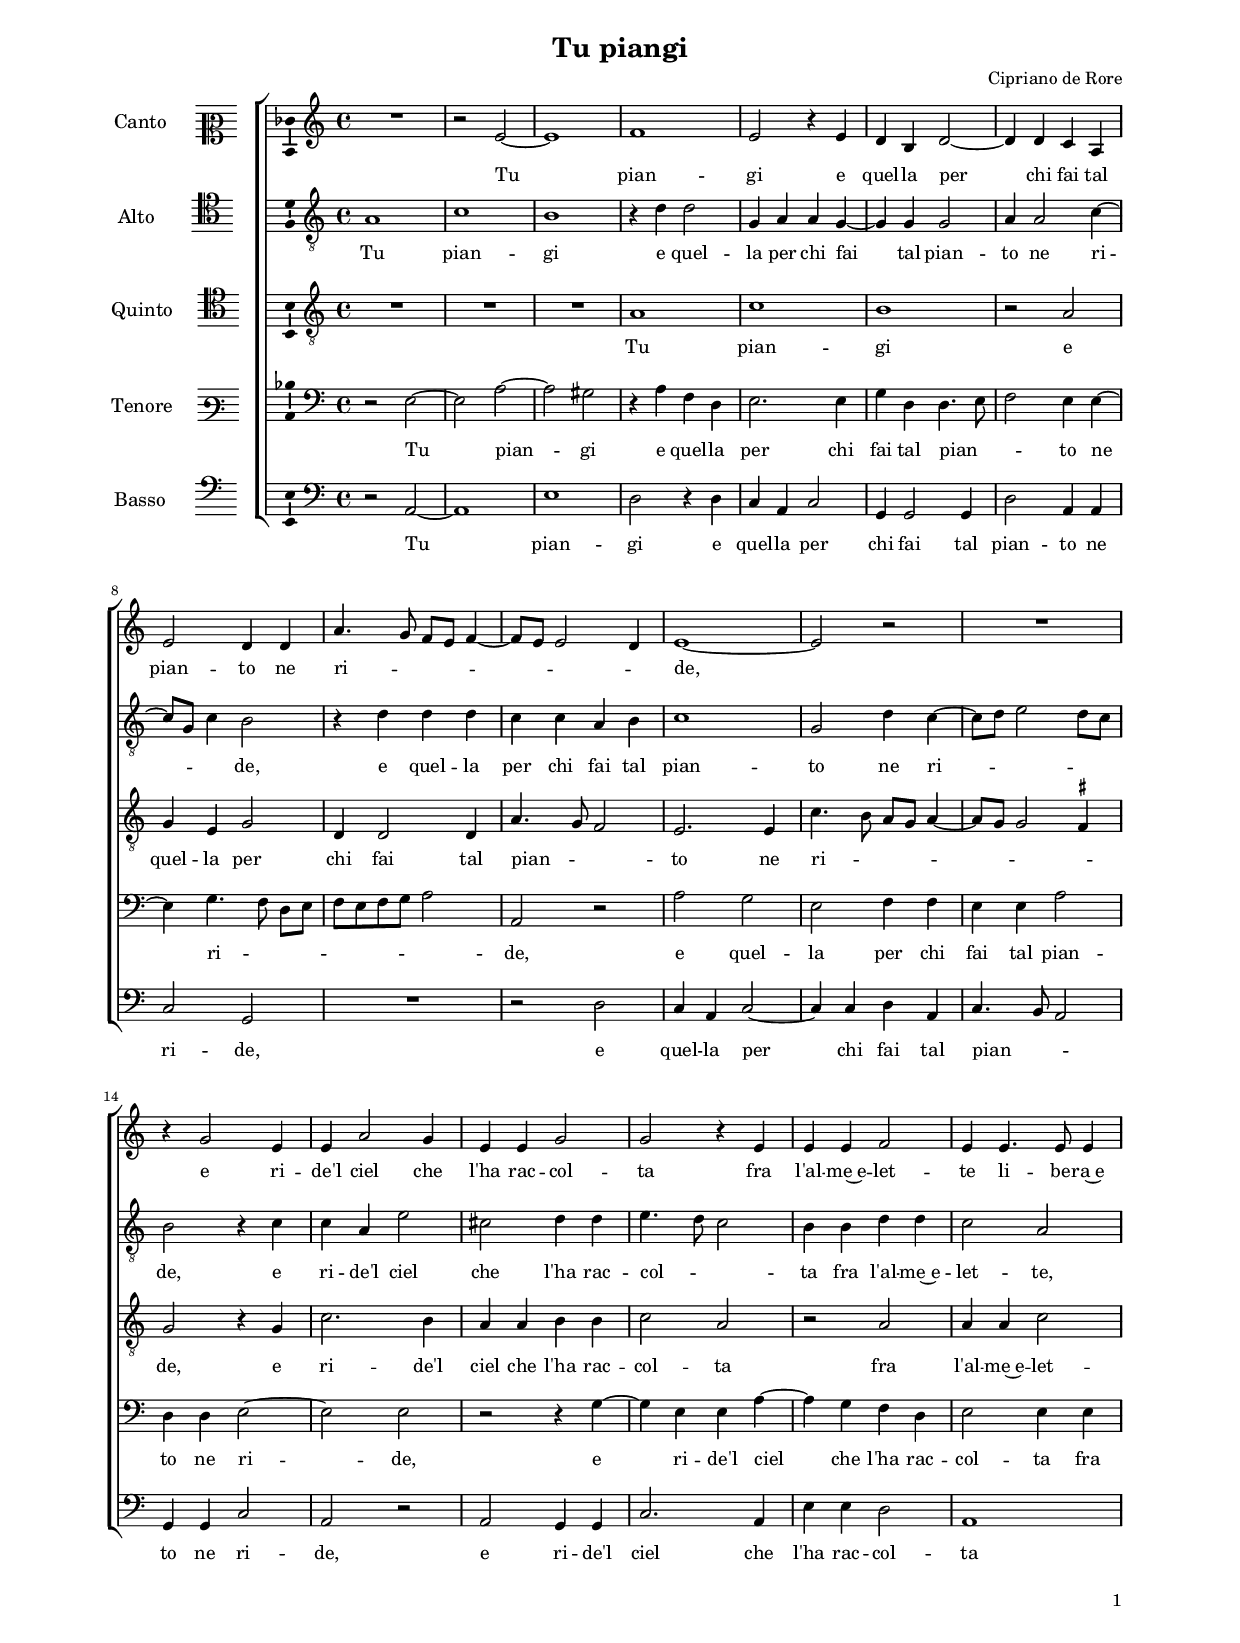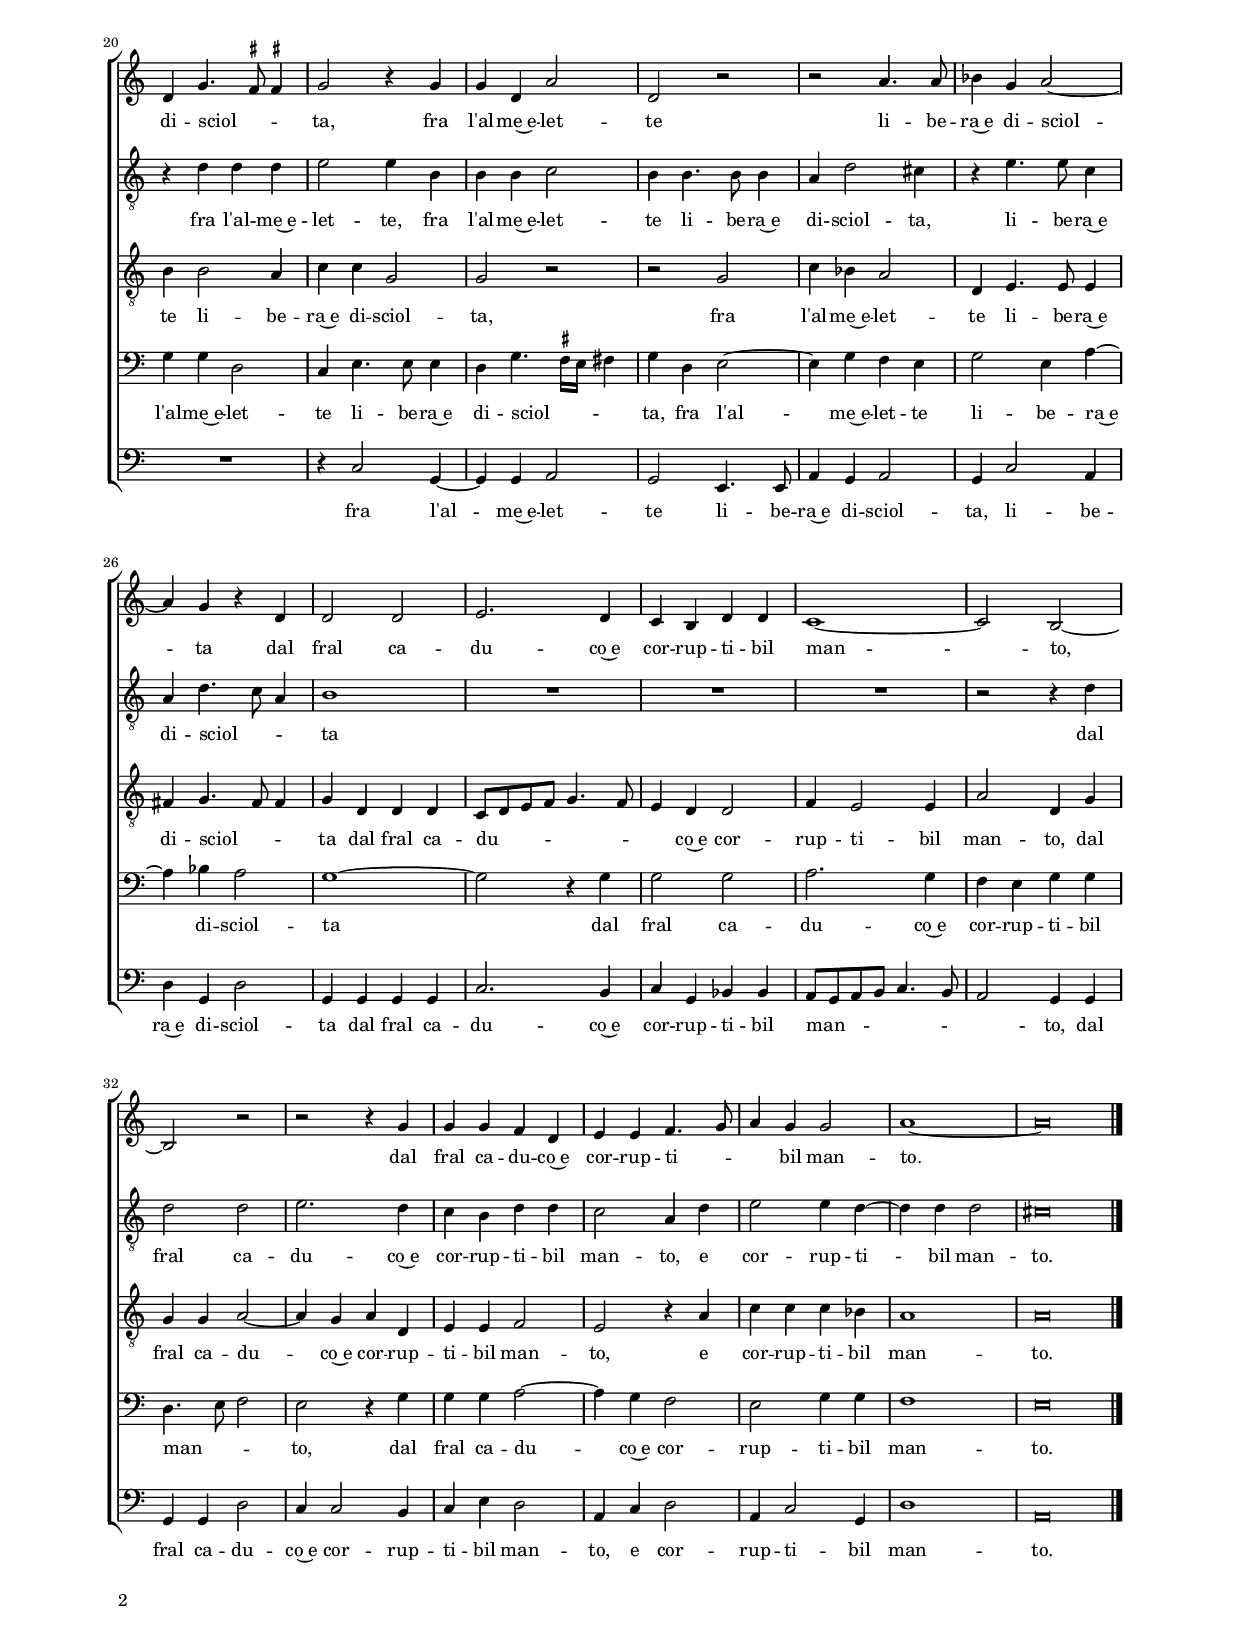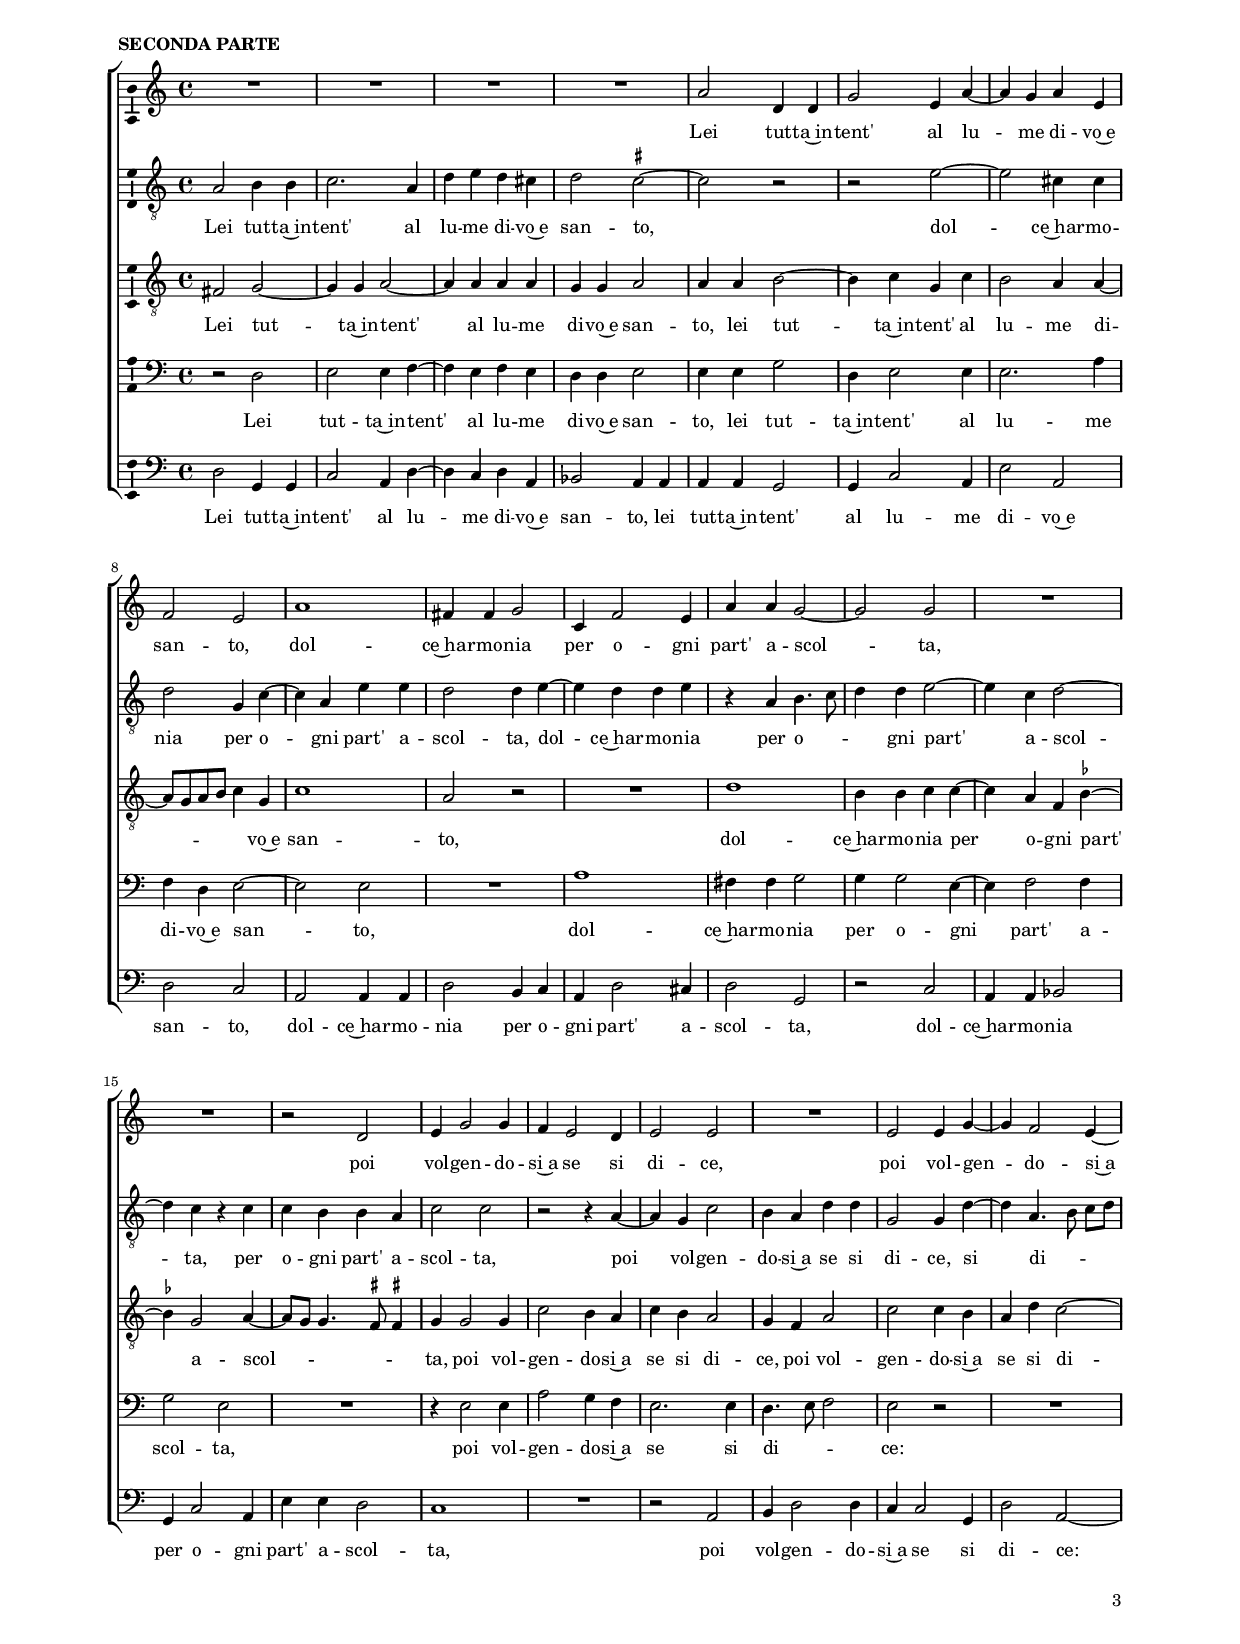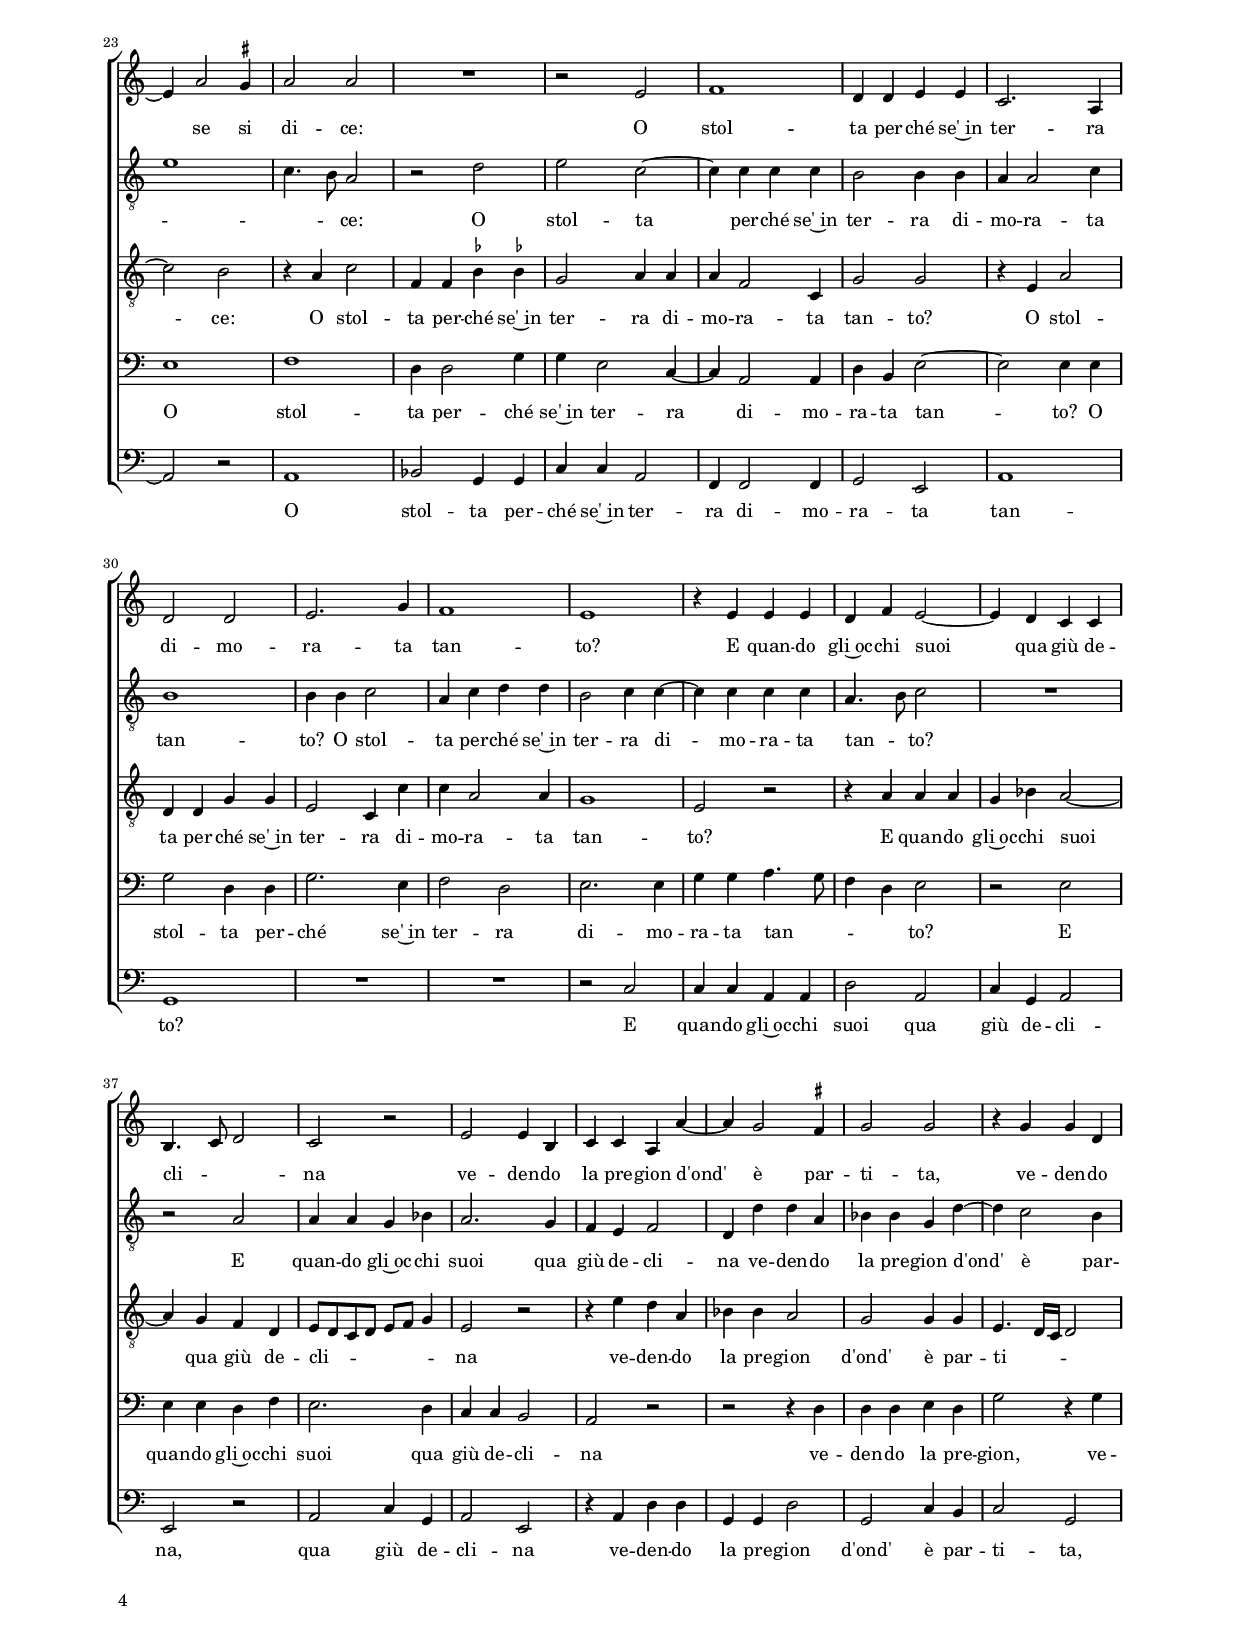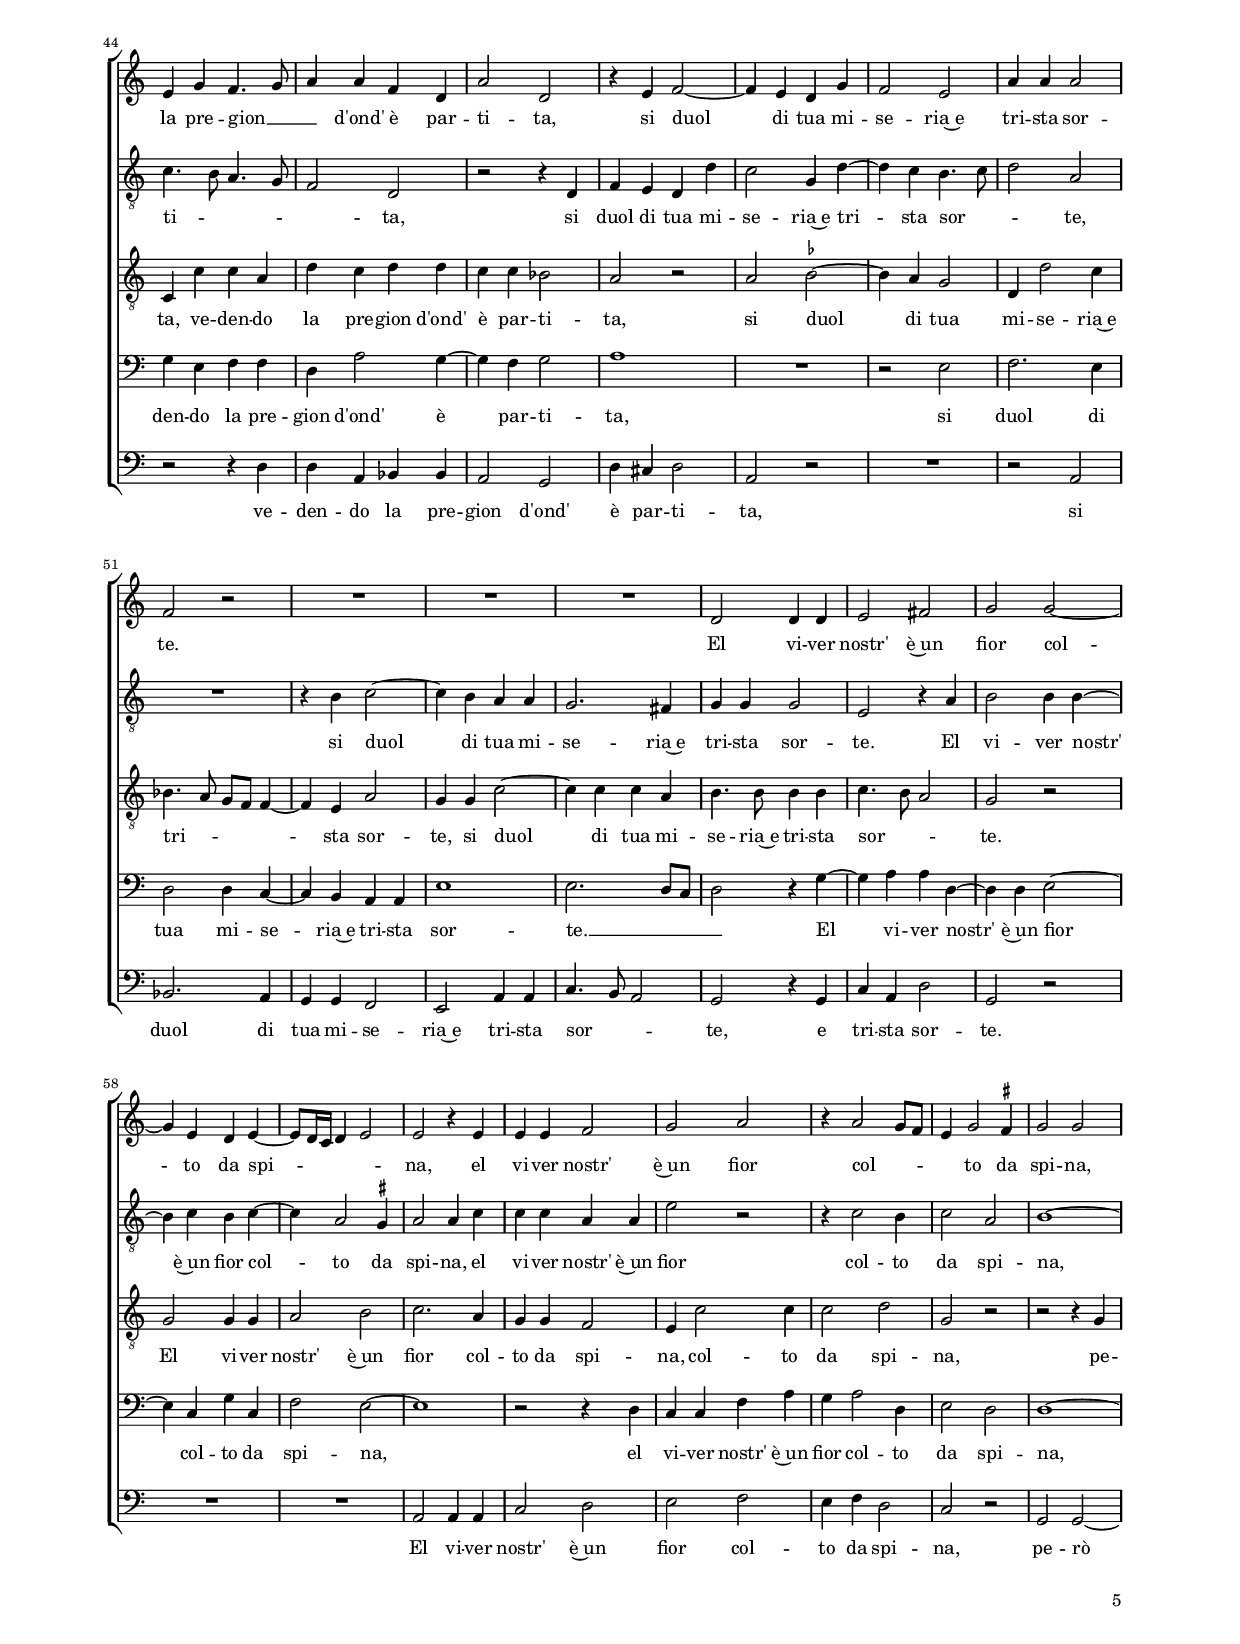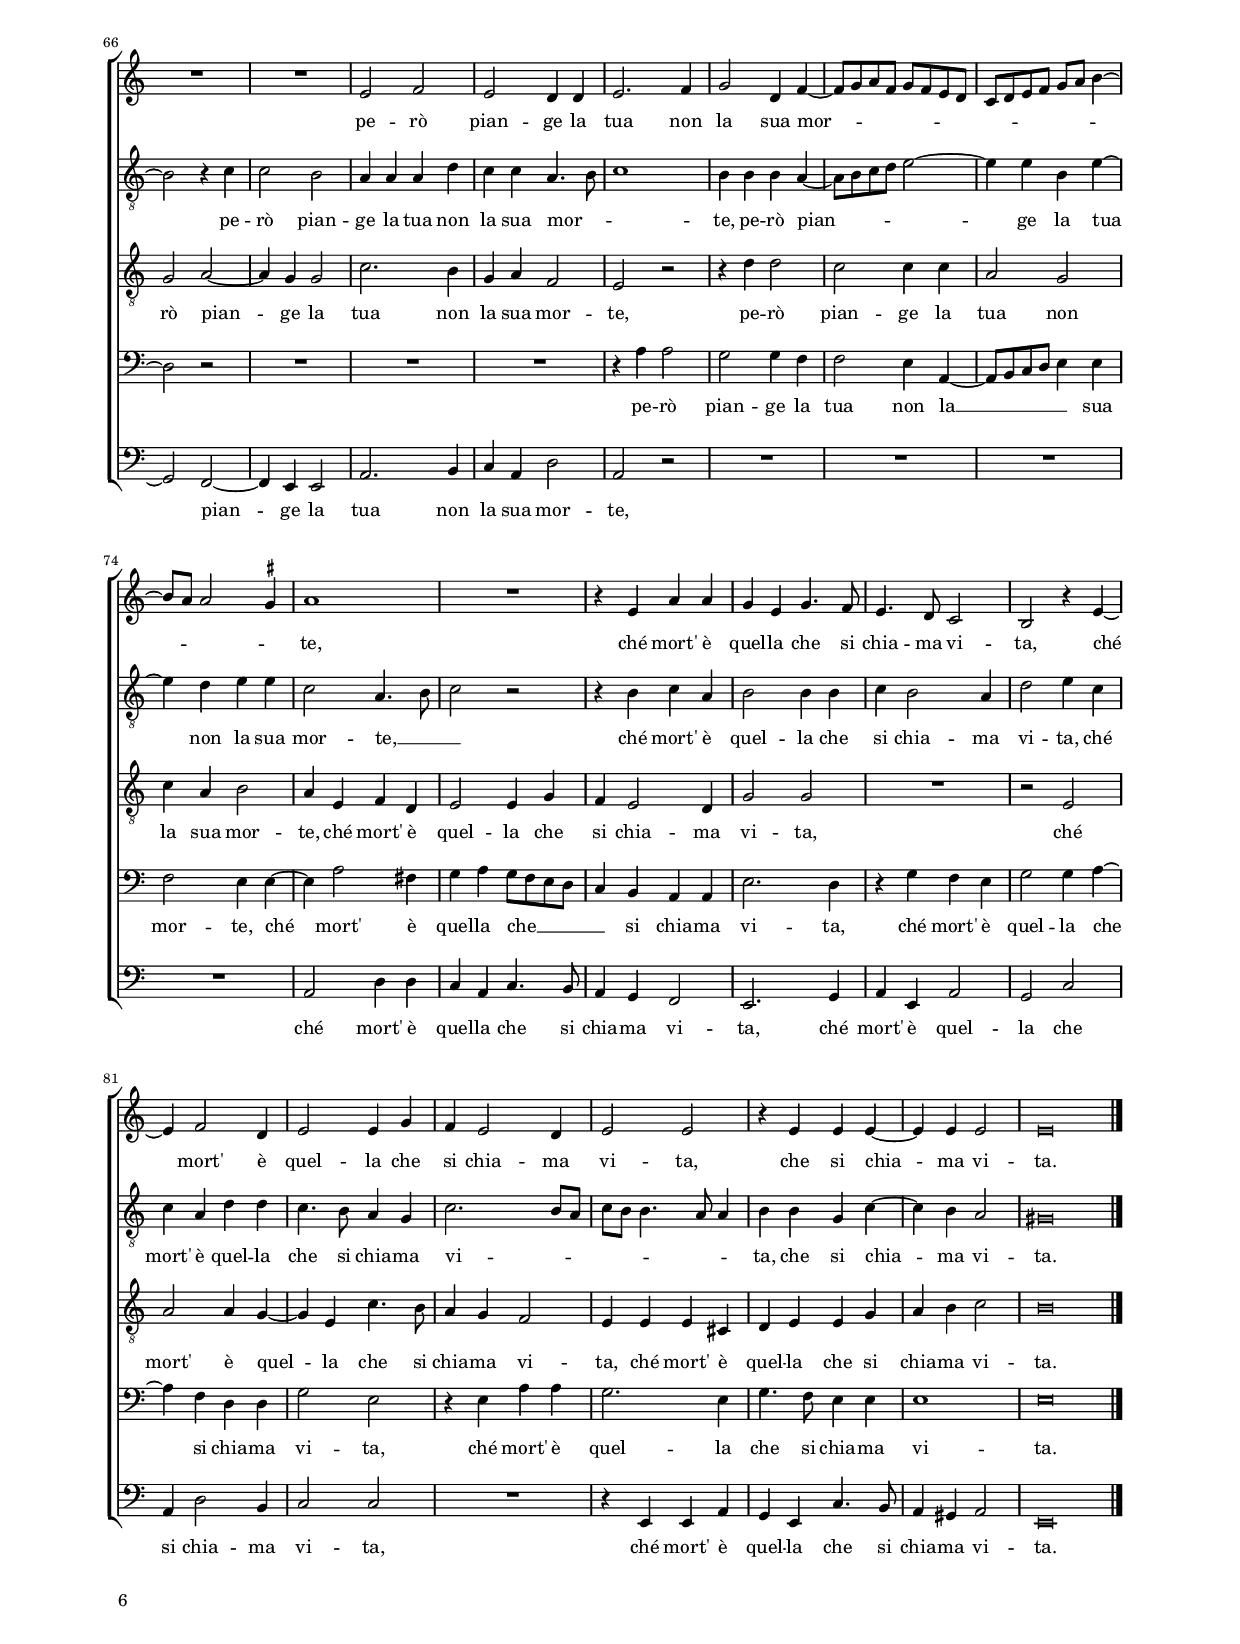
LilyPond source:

\header
{
  title="Tu piangi"
  composer="Cipriano de Rore"
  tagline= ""
}

\version "2.18.2"
\language deutsch
#(set-global-staff-size 15)
% #(set-default-paper-size "letter")
#(ly:set-option 'point-and-click #f)

	
	ficta = { \once \set suggestAccidentals = ##t }
	
	forget = #(define-music-function (parser location music) (ly:music?) #{
		\accidentalStyle forget
		$music
		\accidentalStyle default
		#})
	

\paper
	{
	top-margin = 1.8 \cm
	bottom-margin = 1.2 \cm
	left-margin = 2 \cm
	right-margin = 2 \cm
	ragged-bottom = ##f
	ragged-last-bottom = ##t
	print-page-number = ##f
	score-system-spacing = #'((basic-distance . 16) (minimum-distance . 14) (padding . 5) (strechability . 150))
	system-system-spacing = #'((basic-distance . 16) (minimum-distance . 14) (padding . 5) (strechability . 150))
        oddFooterMarkup=\markup   \fill-line { "" \fromproperty #'page:page-number-string }
        evenFooterMarkup=\markup  \fill-line { \fromproperty #'page:page-number-string "" }
        last-bottom-spacing = #'((basic-distance . 12) (minimum-distance . 7) (padding . 4))
%	systems-per-page = 3
%	page-count = 6
%	min-systems-per-page = 3
	}

global = {
    % \set Staff.autoBeaming = ##f
	\key c \major
    \time 4/4
    \set Score.tempoHideNote = ##t
    \tempo 4 = 100
    \skip 1*37 \set Score.measureLength = #(ly:make-moment 2/1)
    \skip 1*2
    \bar "|."
	}
	

incipitcantus = \markup { \score {
	{
	\set Staff.instrumentName = \markup { \fontsize #1 "Canto" }
	\key c \major
	\clef mezzosoprano
	s4 \bar ""
	}
	\layout  {
	raggedright = ##t
	indent = 1.8 \cm
	line-width = 2.5 \cm
	\context { \Staff \remove Time_signature_engraver }
	\override Staff.Clef.Y-extent = #'(0 . 0)
	}} \hspace #1 }
      
      
incipitaltus = \markup { \score {
	{
	\set Staff.instrumentName = \markup { \fontsize #1 "Alto" }
	\key c \major
	\clef tenor
	s4 \bar ""
	}
	\layout  {
	raggedright = ##t
	indent = 1.8 \cm
	line-width = 2.5 \cm
	\context { \Staff \remove Time_signature_engraver }
	\override Staff.Clef.Y-extent = #'(0 . 0)
	}} \hspace #1 }

      
incipitquintus = \markup { \score {
	{
	\set Staff.instrumentName = \markup { \fontsize #1 "Quinto" }
	\key c \major
	\clef tenor
	s4 \bar ""
	}
	\layout  {
	raggedright = ##t
	indent = 1.8 \cm
	line-width = 2.5 \cm
	\context { \Staff \remove Time_signature_engraver }
	\override Staff.Clef.Y-extent = #'(0 . 0)
	}} \hspace #1 }
      

incipittenor = \markup { \score {
	{
	\set Staff.instrumentName = \markup { \fontsize #1 "Tenore" }
	\key c \major
	\clef varbaritone
	s4 \bar ""
	}
	\layout  {
	raggedright = ##t
	indent = 1.8 \cm
	line-width = 2.5 \cm
	\context { \Staff \remove Time_signature_engraver }
	\override Staff.Clef.Y-extent = #'(0 . 0)
	}} \hspace #1 }
      
      
incipitbassus = \markup { \score {
	{
	\set Staff.instrumentName = \markup { \fontsize #1 "Basso" }
	\key c \major
	\clef subbass
	s4 \bar ""
	}
	\layout  {
	raggedright = ##t
	indent = 1.8 \cm
	line-width = 2.5 \cm
	\context { \Staff \remove Time_signature_engraver }
	\override Staff.Clef.Y-extent = #'(0 . 0)
	}} \hspace #1 }


cantus =  \relative c'
	{
    R1    
	r2 e~
	e1
	f1
%5
	e2 r4 e |
	d4 h d2~
	d4 d c a
	e'2 d4 d
	a'4. g8 f[ e] f4~ 
%10
	f8 e e2 d4 |
	e1~
	e2 r
	R1
	r4 g2 e4
%15
	e4 a2 g4 |
	e4 e g2
	g2 r4 e
	e4 e f2
	e4 e4. e8 e4
%20
	d4 g4. \ficta fis8 \ficta fis!4 |
	g2 r4 g
	g4 d a'2
	d,2 r
	r2 a'4. a8
%25
	b4 g a2~ |
	a4 g r d
	d2 d
	e2. d4
	c4 h d d
%30
	c1~ |
	c2 h~
	h2 r
	r2 r4 g'
	g4 g f d
%35
	e4 e f4. g8
	a4 g g2
    a1~
	a\breve |
	}


altus =  \relative c'
    {
	a1
	c1
	h1
	r4 d d2
%5
	g,4 a a g~ |
	g4 g g2
	a4 a2 c4~
	c8 g c4 h2
	r4 d d d
%10
	c4 c a h |
	c1
	g2 d'4 c~
	c8 d e2 d8 c
	h2 r4 c
%15
	c4 a e'2 
	cis2 d4 d
	e4. d8 c2
	h4 h d d
	c2 a
%20
	r4 d d d |
	e2 e4 h
	h4 h c2
	h4 h4. h8 h4
	a4 d2 cis4
%25
	r4 e4. e8 c4 |
	a4 d4. c8 a4
	h1
	R1
	R1
%30
	R1 |
	r2 r4 d
	d2 d
	e2. d4
	c4 h d d
%35
	c2 a4 d |
	e2 e4 d~
	d4 d d2
	cis\breve |
	}


quintus =  \relative c'
	{
	R1
	R1
	R1
	a1
%5
	c1 |
	h1
	r2 a
	g4 e g2
	d4 d2 d4
%10
	a'4. g8 f2 |
	e2. e4
	c'4. h8 a[ g] a4~
	a8 g g2 \ficta fis4
	g2 r4 g
%15
	c2. h4 |
	a4 a h h
	c2 a
	r2 a
	a4 a c2
%20
	h4 h2 a4 |
	c4 c g2
	g2 r
	r2 g
	c4 b a2
%25
	d,4 e4. e8 e4 |
	fis4 g4. fis8 fis4
	g4 d d d
	c8 d e f g4. f8
	e4 d d2
%30
	f4 e2 e4 |
	a2 d,4 g
	g4 g a2~
	a4 g a d,
	e4 e f2
%35
	e2 r4 a |
	c4 c c b
	a1
	a\breve |
	}


tenor  =  \relative c
	{
	r2 e~
	e2 a~
	a2 gis
	r4 a f d
%5
	e2. e4 |
	g4 d d4. e8
	f2 e4 e~
	e4 g4. f8 d[ e]
	f8 e f g a2
%10
	a,2 r |
	a'2 g
	e2 f4 f
	e4 e a2
	d,4 d e2~
%15
	e2 e |
	r2 r4 g~
	g4 e e a~
	a4 g f d
	e2 e4 e
%20
	g4 g d2 |
	c4 e4. e8 e4
	d4 g4. \ficta fis16 e fis!4
	g4 d e2~
	e4 g f e
%25
	g2 e4 a~ |
	a4 b a2
	g1~
	g2 r4 g
	g2 g
%30
	a2. g4 |
	f4 e g g
	d4. e8 f2
	e2 r4 g
	g4 g a2~
%35
	a4 g f2 |
	e2 g4 g
	f1
	e\breve |
	}


bassus  =  \relative c
	{
	r2 a~
	a1
	e'1
	d2 r4 d
%5
	c4 a c2 |
	g4 g2 g4
	d'2 a4 a
	c2 g
	R1
%10
	r2 d' |
	c4 a c2~
	c4 c d a
	c4. h8 a2
	g4 g c2
%15
	a2 r |
	a2 g4 g
	c2. a4
	e'4 e d2
	a1
%20
	R1 |
	r4 c2 g4~
	g4 g a2
	g2 e4. e8
	a4 g a2
%25
	g4 c2 a4 |
	d4 g, d'2
	g,4 g g g
	c2. h4
	c4 g b b
%30
	a8 g a h c4. h8 |
	a2 g4 g
	g4 g d'2
	c4 c2 h4
	c4 e d2
%35
	a4 c d2 |
	a4 c2 g4
	d'1
	a\breve |
	}


lyricscantus = \lyricmode {
	Tu pian -- gi e quel -- la per chi fai tal pian -- to ne ri -- _ _ _ _ _ _ _ de,
    e ri -- de'l ciel che l'ha rac -- col -- ta
    fra l'al -- me~e -- let -- te li -- be -- ra~e di -- sciol -- _ _ ta,
    fra l'al -- me~e -- let -- te li -- be -- ra~e di -- sciol -- ta
    dal fral ca -- du -- co~e cor -- rup -- ti -- bil man -- to,
    dal fral ca -- du -- co~e cor -- rup -- ti -- _ _ bil man -- to.
	}


lyricsaltus = \lyricmode {
	Tu pian -- gi e quel -- la per chi fai tal pian -- to ne ri -- _ _ de,
    e quel -- la per chi fai tal pian -- to ne ri -- _ _ _ _ de,
    e ri -- de'l ciel che l'ha rac -- col -- _ _ ta
    fra l'al -- me~e -- let -- te,
    fra l'al -- me~e -- let -- te,
    fra l'al -- me~e -- let -- te li -- be -- ra~e di -- sciol -- ta,
    li -- be -- ra~e di -- sciol -- _ _ ta
    dal fral ca -- du -- co~e cor -- rup -- ti -- bil man -- to,
    e cor -- rup -- ti -- bil man -- to.
	}


lyricsquintus = \lyricmode {
	Tu pian -- gi e quel -- la per chi fai tal pian -- _ _ to ne ri -- _ _ _ _ _ _ _ de,
    e ri -- de'l ciel che l'ha rac -- col -- ta
    fra l'al -- me~e -- let -- te li -- be -- ra~e di -- sciol -- ta,
    fra l'al -- me~e -- let -- te li -- be -- ra~e di -- sciol -- _ _ ta
    dal fral ca -- du -- _ _ _ _ _ _ co~e cor -- rup -- ti -- bil man -- to,
    dal fral ca -- du -- co~e cor -- rup -- ti -- bil man -- to,
    e cor -- rup -- ti -- bil man -- to.
	}


lyricstenor = \lyricmode {
	Tu pian -- gi e quel -- la per chi fai tal pian -- _ _ to ne ri -- _ _ _ _ _ _ _ _ de,
    e quel -- la per chi fai tal pian -- to ne ri -- de,
    e ri -- de'l ciel che l'ha rac -- col -- ta
    fra l'al -- me~e -- let -- te li -- be -- ra~e di -- sciol -- _ _ _ ta,
    fra l'al -- me~e -- let -- te li -- be -- ra~e di -- sciol -- ta
    dal fral ca -- du -- co~e cor -- rup -- ti -- bil man -- _ _ to,
    dal fral ca -- du -- co~e cor -- rup -- ti -- bil man -- to.
	}


lyricsbassus = \lyricmode {
	Tu pian -- gi e quel -- la per chi fai tal pian -- to ne ri -- de,
    e quel -- la per chi fai tal pian -- _ _ to ne ri -- de,
    e ri -- de'l ciel che l'ha rac -- col -- ta
    fra l'al -- me~e -- let -- te li -- be -- ra~e di -- sciol -- ta,
    li -- be -- ra~e di -- sciol -- ta
    dal fral ca -- du -- co~e cor -- rup -- ti -- bil man -- _ _ _ _ _ _ to,
    dal fral ca -- du -- co~e cor -- rup -- ti -- bil man -- to,
    e cor -- rup -- ti -- bil man -- to.
	}


\score
{  
	% \transpose {
	\new ChoirStaff \with { \override StaffGrouper.staff-staff-spacing.basic-distance = #12 }
	<<

	\new Staff << \global
	\new Voice="v1" {
		\set Staff.instrumentName=\incipitcantus
		\set Staff.midiInstrument = "reed organ"
		\clef violin
		\cantus }
	\new Lyrics \lyricsto "v1" {\lyricscantus }
	>>


	\new Staff << \global
	\new Voice="v2" {
		\set Staff.instrumentName=\incipitaltus
		\set Staff.midiInstrument = "reed organ"
                \clef "G_8"
		\altus}
	\new Lyrics \lyricsto "v2" {\lyricsaltus }
	>>


	\new Staff << \global
	\new Voice="v5" {
		\set Staff.instrumentName=\incipitquintus
		\set Staff.midiInstrument = "reed organ"
		\clef "G_8"
		\quintus}
	\new Lyrics \lyricsto "v5" {\lyricsquintus }
	>>
    

	\new Staff << \global
	\new Voice="v3" {
		\set Staff.instrumentName=\incipittenor
		\set Staff.midiInstrument = "reed organ"
		\clef bass
		\tenor }
	\new Lyrics \lyricsto "v3" {\lyricstenor }
	>>


	\new Staff << \global
	\new Voice="v4" {
		\set Staff.instrumentName=\incipitbassus
		\set Staff.midiInstrument = "reed organ"
		\clef bass
		\bassus }
	\new Lyrics \lyricsto "v4" {\lyricsbassus}
	>>

	>>
	% } % transpose

	\layout
	{
	indent = 2.5 \cm
	\context { \Staff \override TimeSignature.break-visibility = #end-of-line-invisible }
	\context { \Lyrics \override VerticalAxisGroup.nonstaff-relatedstaff-spacing.padding = #1.4 }
%	\context { \Lyrics \override LyricText.font-size = #1 }
	\context { \Staff \consists "Ambitus_engraver" }
	\context { \Score \override BarNumber.padding = #2 }
	\context { \Voice \override NoteHead.style = #'baroque }
	}


\midi
	{
	}

}

%%%%%%%%%%%%%%%%%%%%  SECUNDA PARS %%%%%%%%%%%%%%%%%%%%


global = {
	\key c \major
    \time 4/4 % \set Score.measureLength = #(ly:make-moment 2/1)
    \set Score.tempoHideNote = ##t
    \tempo 4 = 100
    \skip 1*86 
    \set Score.measureLength = #(ly:make-moment 2/1)
    \skip 1*2 \bar "|."
	}


cantus =  \relative c'
	{
	R1
	R1
	R1
	R1
%5
	a'2 d,4 d |
	g2 e4 a~
	a4 g a e
	f2 e
	a1
%10
	fis4 fis g2 |
	c,4 f2 e4
	a4 a g2~
	g2 g
	R1
%15
	R1 |
	r2 d
	e4 g2 g4
	f4 e2 d4
	e2 e
%20
	R1 |
	e2 e4 g~
	g4 f2 e4~
	e4 a2 \ficta gis4
	a2 a
%25
	R1 |
	r2 e
	f1
	d4 d e e
	c2. a4
%30
	d2 d |
	e2. g4
	f1
	e1
	r4 e e e
%35
	d4 f e2~ |
	e4 d c c
	h4. c8 d2
	c2 r
	e2 e4 h
%40
	c4 c a a'~ |
	a4 g2 \ficta fis4
	g2 g
	r4 g g d
	e4 g f4. g8
%45
	a4 a f d |
	a'2 d,
	r4 e f2~
	f4 e d g
	f2 e
%50
	a4 a a2 |
	f2 r
	R1
	R1
    R1
%55
    d2 d4 d |
	e2 fis 
    g2 g~
	g4 e d e~
	e8 d16 c d4 e2
%60
    e2 r4 e
	e4 e f2 |
	g2 a
	r4 a2 g8 f
	e4 g2 \ficta fis4
%65
    g2 g
	R1 |
	R1
	e2 f
	e2 d4 d
%70
    e2. f4
	g2 d4 f~ |
	f8 g a f g f e d
	c8 d e f  g8 a h4~
	h8 a a2 \ficta gis4
%75
    a1
	R1 |
	r4 e a a
	g4 e g4. f8
	e4. d8 c2
%80    
    h2 r4 e~
	e4 f2 d4 |
	e2 e4 g
	f4 e2 d4
	e2 e
%85
    r4 e e e~
	e4 e e2 |
	e\breve |
	}


altus =  \relative c'
    {
	a2 h4 h
	c2. a4
	d4 e d cis
	d2 \ficta cis~
%5
	\ficta cis2 r |
	r2 e~
	e2 cis4 cis
	d2 g,4 c~
	c4 a e' e
%10
	d2 d4 e~ |
	e4 d d e
	r4 a, h4. c8
	d4 d e2~
	e4 c d2~
%15
	d4 c r c |
	c4 h h a
	c2 c
	r2 r4 a~
	a4 g c2
%20
	h4 a d d |
	g,2 g4 d'~
	d4 a4. h8 c[ d]
	e1
	c4. h8 a2
%25
	r2 d |
	e2 c~
	c4 c c c
	h2 h4 h
	a4 a2 c4
%30
	h1 |
	h4 h c2
	a4 c d d
	h2 c4 c~
	c4 c c c
%35
	a4. h8 c2 |
	R1
	r2 a
	a4 a g b
	a2. g4
%40
	f4 e f2 |
	d4 d' d a
	b4 b g d'~
	d4 c2 h4
	c4. h8 a4. g8
%45
	f2 d |
	r2 r4 d
	f4 e d d'
	c2 g4 d'~
	d4 c h4. c8
%50
	d2 a |
	R1
	r4 h c2~
	c4 h a a
	g2. fis4
%55
	g4 g g2 |
	e2 r4 a
	h2 h4 h~
	h4 c h c~
	c4 a2 \ficta gis4
%60
	a2 a4 c |
	c4 c a a
	e'2 r
	r4 c2 h4
	c2 a
%65
	h1~ |
	h2 r4 c
	c2 h
	a4 a a d
	c4 c a4. h8
%70
	c1 |
	h4 h h a~
	a8 h c d e2~
	e4 e h e~
	e4 d e e
%75
	c2 a4. h8 |
	c2 r
	r4 h c a
	h2 h4 h
	c4 h2 a4
%80
	d2 e4 c |
	c4 a d d
	c4. h8 a4 g
	c2. h8 a
	c8 h h4. a8 a4
%85
	h4 h g c~ |
	c4 h a2
	gis\breve |
	}


quintus =  \relative c'
	{
	fis,2 g~
	g4 g a2~
	a4 a a a
	g4 g a2
%5
	a4 a h2~ |
	h4 c g c
	h2 a4 a~
	a8 g a h c4 g
	c1
%10
	a2 r |
	R1
	d1
	h4 h c c~
	c4 a f \ficta b~
%15
	\ficta b4 g2 a4~ |
	a8 g g4. \ficta fis8 \ficta fis!4
	g4 g2 g4
	c2 h4 a
	c4 h a2
%20
	g4 f a2 |
	c2 c4 h
	a4 d c2~
	c2 h
	r4 a c2
%25
	f,4 f \ficta b \ficta b! |
	g2 a4 a
	a4 f2 c4
	g'2 g
	r4 e a2
%30
	d,4 d g g |
	e2 c4 c'
	c4 a2 a4
	g1
	e2 r
%35
	r4 a a a |
	g4 b a2~
	a4 g f d
	e8 d c d e8[ f] g4
	e2 r
%40
    r4 e' d a |	
	b4 b a2
	g2 g4 g
	e4. d16 c d2
	c4 c' c a
%45
	d4 c d d |
	c4 c b2
	a2 r
	a2 \ficta b~
	\ficta b4 a g2
%50
	d4 d'2 c4 |
	b4. a8 g[ f] f4~
	f4 e a2
	g4 g c2~
	c4 c c a
%55
	h4. h8 h4 h |
	c4. h8 a2
	g2 r
	g2 g4 g
	a2 h
%60
	c2. a4 |
	g4 g f2
	e4 c'2 c4
	c2 d
	g,2 r
%65
	r2 r4 g |
	g2 a~
	a4 g g2
	c2. h4
	g4 a f2
%70
	e2 r |
	r4 d' d2
	c2 c4 c
	a2 g
	c4 a h2
%75
	a4 e f d |
	e2 e4 g
	f4 e2 d4
	g2 g
	R1 
%80
    r2 e |
	a2 a4 g~ |
	g4 e c'4. h8
	a4 g f2
	e4 e e cis
%85
    d4 e e g
	a4 h c2 |
	h\breve |
	}


tenor  =  \relative c
	{
	r2 d
	e2 e4 f~
	f4 e f e
	d4 d e2
%5
	e4 e g2 |
	d4 e2 e4
	e2. a4
	f4 d e2~
	e2 e
%10
	R1 |
	a1
	fis4 fis g2
	g4 g2 e4~
	e4 f2 f4
%15
	g2 e |
	R1
	r4 e2 e4
	a2 g4 f
	e2. e4
%20
	d4. e8 f2 |
	e2 r
	R1
	e1
	f1
%25
	d4 d2 g4 |
	g4 e2 c4~
	c4 a2 a4
	d4 h e2~
	e2 e4 e
%30
	g2 d4 d |
	g2. e4
	f2 d
	e2. e4
	g4 g a4. g8
%35
	f4 d e2 |
	r2 e
	e4 e d f
	e2. d4
	c4 c h2
%40
	a2 r |
	r2 r4 d
	d4 d e d
	g2 r4 g
	g4 e f f
%45
	d4 a'2 g4~ |
	g4 f g2
	a1
	R1
	r2 e
%50
	f2. e4 |
	d2 d4 c~
	c4 h a a
	e'1
	e2. d8 c
%55
	d2 r4 g~ |
	g4 a a d,~
	d4 d e2~
	e4 c g' c,
	f2 e~
%60
	e1 |
	r2 r4 d
	c4 c f a
	g4 a2 d,4
	e2 d
%65
	d1~ |
	d2 r
	R1
	R1
	R1
%70
	r4 a' a2 |
	g2 g4 f
	f2 e4 a,~
	a8 h c d e4 e
	f2 e4 e~
%75
	e4 a2 fis4 |
	g4 a g8 f e d
	c4 h a a
	e'2. d4
	r4 g f e
%80
	g2 g4 a~ |
	a4 f d d
	g2 e
	r4 e a a
	g2. e4
%85
	g4. f8 e4 e |
	e1
	e\breve |
	}


bassus  =  \relative c
	{
	d2 g,4 g
	c2 a4 d~
	d4 c d a
	b2 a4 a
%5
	a4 a g2 |
	g4 c2 a4
	e'2 a,
	d2 c
	a2 a4 a
%10
	d2 h4 c |
	a4 d2 cis4
	d2 g,
	r2 c
	a4 a b2
%15
	g4 c2 a4 |
	e'4 e d2
	c1
	R1
	r2 a
%20
	h4 d2 d4 |
	c4 c2 g4
	d'2 a~
	a2 r
	a1
%25
	b2 g4 g |
	c4 c a2
	f4 f2 f4
	g2 e
	a1
%30
	g1 |
	R1
	R1
	r2 c
	c4 c a a
%35
	d2 a |
	c4 g a2
	e2 r
	a2 c4 g
	a2 e
%40
	r4 a d d |
	g,4 g d'2
	g,2 c4 h
	c2 g
	r2 r4 d'
%45
	d4 a b b |
	a2 g
	d'4 cis d2
	a2 r
	R1
%50
	r2 a |
	b2. a4
	g4 g f2
	e2 a4 a
	c4. h8 a2
%55
	g2 r4 g |
	c4 a d2
	g,2 r
	R1
	R1
%60
	a2 a4 a |
	c2 d
	e2 f
	e4 f d2
	c2 r
%65
	g2 g~ |
	g2 f~
	f4 e e2
	a2. h4
	c4 a d2
%70
	a2 r |
	R1
	R1
	R1
	R1
%75
	a2 d4 d |
	c4 a c4. h8
	a4 g f2
	e2. g4
	a4 e a2
%80
	g2 c |
	a4 d2 h4
	c2 c
	R1
	r4 e, e a
%85
	g4 e c'4. h8 |
	a4 gis a2
    e\breve |
    }


lyricscantus = \lyricmode {
	Lei tut -- ta~in -- tent' al lu -- me di -- vo~e san -- to,
    dol -- ce~har -- mo -- nia per o -- gni part' a -- scol -- ta,
    poi vol -- gen -- do -- si~a se si di -- ce,
    poi vol -- gen -- do -- si~a se si di -- ce: O stol -- ta
    per -- ché se'~in ter -- ra di -- mo -- ra -- ta tan -- to?
    E quan -- do gli~oc -- chi suoi qua giù de -- cli -- _ _ na
    ve -- den -- do la pre -- gion d'ond' è par -- ti -- ta,
    ve -- den -- do la pre -- gion __ _ _ d'ond' è par -- ti -- ta,
    si duol di tua mi -- se -- ria~e tri -- sta sor -- te.
    El vi -- ver nostr' è~un fior col -- to da spi -- _ _ _ _ na,
    el vi -- ver nostr' è~un fior col -- _ _ _ to da spi -- na,
    pe -- rò pian -- ge la tua non la sua mor -- _ _ _ _ _ _ _ _ _ _ _ _ _ _ _ _ _ te,
    ché mort' è quel -- la che si chia -- ma vi -- ta,
    ché mort' è quel -- la che si chia -- ma vi -- ta,
    che si chia -- ma vi -- ta.
	}


lyricsaltus = \lyricmode {
	Lei tut -- ta~in -- tent' al lu -- me di -- vo~e san -- to,
    dol -- ce~har -- mo -- nia per o -- gni part' a -- scol -- ta,
    dol -- ce~har -- mo -- nia per o -- _ _ gni part' a -- scol -- ta,
    per o -- gni part' a -- scol -- ta,
    poi vol -- gen -- do -- si~a se si di -- ce,
    si di -- _ _ _ _ _ _ ce: O stol -- ta
    per -- ché se'~in ter -- ra di -- mo -- ra -- ta tan -- to?
    O stol -- ta
    per -- ché se'~in ter -- ra di -- mo -- ra -- ta tan -- _ to?
    E quan -- do gli~oc -- chi suoi qua giù de -- cli -- na
    ve -- den -- do la pre -- gion d'ond' è par -- ti -- _ _ _ _ ta,
    si duol di tua mi -- se -- ria~e tri -- sta sor -- _ _ te,
    si duol di tua mi -- se -- ria~e tri -- sta sor -- te.
    El vi -- ver nostr' è~un fior col -- to da spi -- na,
    el vi -- ver nostr' è~un fior col -- to da spi -- na,
    pe -- rò pian -- ge la tua non la sua mor -- _ _ te,
    pe -- rò pian -- _ _ _ _ ge la tua non la sua mor -- te, __ _ _
    ché mort' è quel -- la che si chia -- ma vi -- ta,
    ché mort' è quel -- la che si chia -- ma vi -- _ _ _ _ _ _ _ ta,
    che si chia -- ma vi -- ta.
	}


lyricsquintus = \lyricmode {
	Lei tut -- ta~in -- tent' al lu -- me di -- vo~e san -- to,
    lei tut -- ta~in -- tent' al lu -- me di -- _ _ _ _ vo~e san -- to,
    dol -- ce~har -- mo -- nia per o -- gni part' a -- scol -- _ _ _ _ ta,
    poi vol -- gen -- do -- si~a se si di -- ce,
    poi vol -- gen -- do -- si~a se si di -- ce: O stol -- ta
    per -- ché se'~in ter -- ra di -- mo -- ra -- ta tan -- to?
    O stol -- ta
    per -- ché se'~in ter -- ra di -- mo -- ra -- ta tan -- to?
    E quan -- do gli~oc -- chi suoi qua giù de -- cli -- _ _ _ _ _ _ na
    ve -- den -- do la pre -- gion d'ond' è par -- ti -- _ _ _ ta,
    ve -- den -- do la pre -- gion d'ond' è par -- ti -- ta,
    si duol di tua mi -- se -- ria~e tri -- _ _ _ _ sta sor -- te,
    si duol di tua mi -- se -- ria~e tri -- sta sor -- _ _ te.
    El vi -- ver nostr' è~un fior col -- to da spi -- na,
    col -- to da spi -- na,
    pe -- rò pian -- ge la tua non la sua mor -- te,
    pe -- rò pian -- ge la tua non la sua mor -- te,
    ché mort' è quel -- la che si chia -- ma vi -- ta,
    ché mort' è quel -- la che si chia -- ma vi -- ta,
    ché mort' è quel -- la che si chia -- ma vi -- ta.
	}


lyricstenor = \lyricmode {
	Lei tut -- ta~in -- tent' al lu -- me di -- vo~e san -- to,
    lei tut -- ta~in -- tent' al lu -- me di -- vo~e san -- to,
    dol -- ce~har -- mo -- nia per o -- gni part' a -- scol -- ta,
    poi vol -- gen -- do -- si~a se si di -- _ _ ce: O stol -- ta
    per -- ché se'~in ter -- ra di -- mo -- ra -- ta tan -- to?
    O stol -- ta
    per -- ché se'~in ter -- ra di -- mo -- ra -- ta tan -- _ _ _ to?
    E quan -- do gli~oc -- chi suoi qua giù de -- cli -- na
    ve -- den -- do la pre -- gion,
    ve -- den -- do la pre -- gion d'ond' è par -- ti -- ta,
    si duol di tua mi -- se -- ria~e tri -- sta sor -- te. __ _ _ _
    El vi -- ver nostr' è~un fior col -- to da spi -- na,
    el vi -- ver nostr' è~un fior col -- to da spi -- na,
    pe -- rò pian -- ge la tua non la __ _ _ _ _ sua mor -- te,
    ché mort' è quel -- la che __ _ _ _ _ si chia -- ma vi -- ta,
    ché mort' è quel -- la che si chia -- ma vi -- ta,
    ché mort' è quel -- la che si chia -- ma vi -- ta.
	}


lyricsbassus = \lyricmode {
	Lei tut -- ta~in -- tent' al lu -- me di -- vo~e san -- to,
    lei tut -- ta~in -- tent' al lu -- me di -- vo~e san -- to,
    dol -- ce~har -- mo -- nia per o -- gni part' a -- scol -- ta,
    dol -- ce~har -- mo -- nia per o -- gni part' a -- scol -- ta,
    poi vol -- gen -- do -- si~a se si di -- ce: O stol -- ta
    per -- ché se'~in ter -- ra di -- mo -- ra -- ta tan -- to?
    E quan -- do gli~oc -- chi suoi qua giù de -- cli -- na,
    qua giù de -- cli -- na
    ve -- den -- do la pre -- gion d'ond' è par -- ti -- ta,
    ve -- den -- do la pre -- gion d'ond' è par -- ti -- ta,
    si duol di tua mi -- se -- ria~e tri -- sta sor -- _ _ te,
    e tri -- sta sor -- te.
    El vi -- ver nostr' è~un fior col -- to da spi -- na,
    pe -- rò pian -- ge la tua non la sua mor -- te,
    ché mort' è quel -- la che si chia -- ma vi -- ta,
    ché mort' è quel -- la che si chia -- ma vi -- ta,
    ché mort' è quel -- la che si chia -- ma vi -- ta.
	}


\score
	{  
	% \transpose {
	\new ChoirStaff \with { \override StaffGrouper.staff-staff-spacing.basic-distance = #12 }
	<<

	\new Staff <<\global
	\new Voice="v1" {
	  %\set Staff.instrumentName=Cantus
		\set Staff.midiInstrument = "reed organ"
		\clef violin
		\cantus }
	\new Lyrics \lyricsto "v1" {\lyricscantus }
	>>


	\new Staff << \global
	\new Voice="v2" {
	  %\set Staff.instrumentName=Altus
		\set Staff.midiInstrument = "reed organ"
		\clef "G_8"
		\altus}
	\new Lyrics \lyricsto "v2" {\lyricsaltus }
	>>


	\new Staff << \global
	\new Voice="v5" {
	  %\set Staff.instrumentName=Quintus
		\set Staff.midiInstrument = "reed organ"
		\clef "G_8"
		\quintus}
	\new Lyrics \lyricsto "v5" {\lyricsquintus }
	>>


	\new Staff <<\global
	\new Voice="v3" {
	  %\set Staff.instrumentName=Tenor
		\set Staff.midiInstrument = "reed organ"
		\clef bass
		\tenor }
	\new Lyrics \lyricsto "v3" {\lyricstenor }
	>>

    
	\new Staff <<\global
	\new Voice="v4" {
	  %\set Staff.instrumentName=Bassus
		\set Staff.midiInstrument = "reed organ"
		\clef bass
		\bassus }
	\new Lyrics \lyricsto "v4" {\lyricsbassus}
	>>
	
	>>
	% } % transpose

	\layout
	{
	indent = 0 \cm
	\context { \Staff \override TimeSignature.break-visibility = #end-of-line-invisible }
	\context { \Lyrics \override VerticalAxisGroup.nonstaff-relatedstaff-spacing.padding = #1.4 }
%	\context { \Lyrics \override LyricText.font-size = #1 }
	\context { \Staff \consists "Ambitus_engraver" }
	\context { \Score \override BarNumber.padding = #2 }
	\context { \Voice \override NoteHead.style = #'baroque }
	}

        \header { piece = \markup { \raise #2 \bold "SECONDA PARTE"} }

\midi
	{
	}
	
}

% EOF
